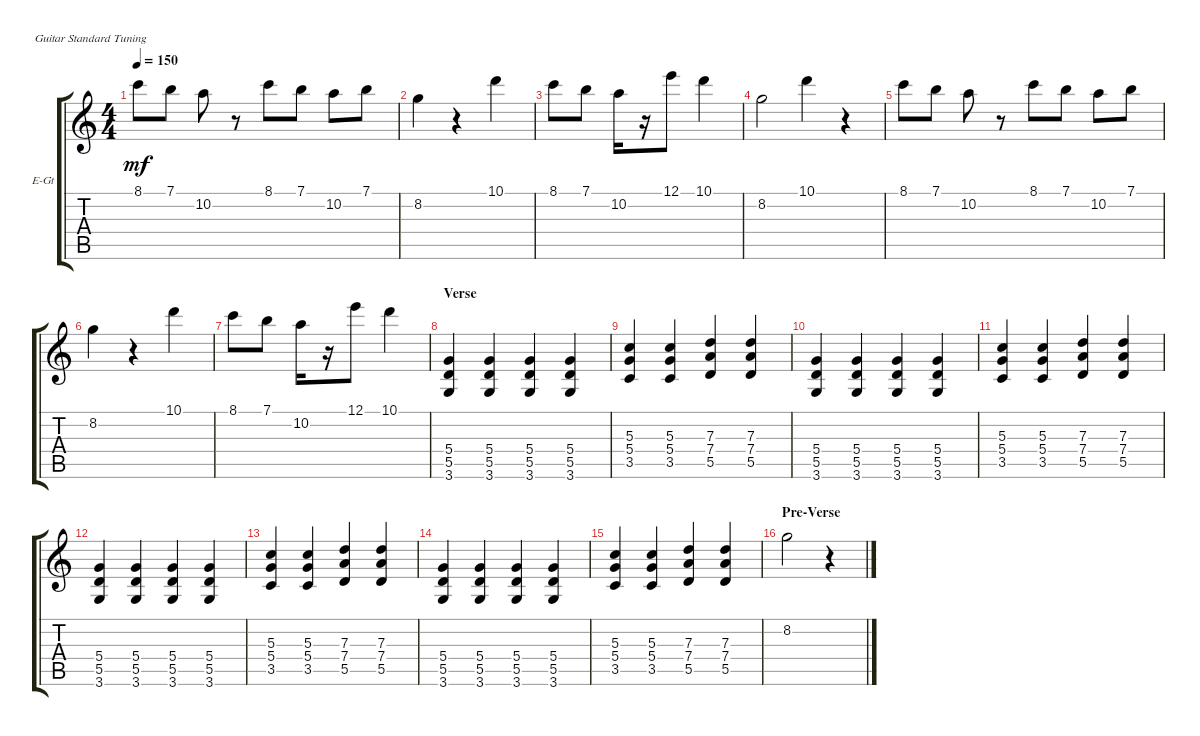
\defaultSystemsLayout 4
\bracketExtendMode groupsimilarinstruments
\firstSystemTrackNameOrientation horizontal
\otherSystemsTrackNameOrientation horizontal
\track ("Melody" "E-Gt") {instrument distortionguitar}
\staff {score tabs}
\tuning (E4 B3 G3 D3 A2 E2)
\ts (4 4)
\tempo 150
\clef g2
\scale
0.333333
\ks c
8.1.8{dy mf} 7.1.8 10.2.8 r.8 8.1.8 7.1.8 10.2.8 7.1.8 |
\scale
0.333333 8.2.4 r.4 10.1.4 |
\scale
0.333333 8.1.8 7.1.8 10.2.16 r.16 12.1.8 10.1.4 |
\scale
0.333333 8.2.2 10.1.4 r.4 |
\scale
0.333333 8.1.8 7.1.8 10.2.8 r.8 8.1.8 7.1.8 10.2.8 7.1.8 |
\scale
0.333333 8.2.4 r.4 10.1.4 |
\scale
0.333333 8.1.8 7.1.8 10.2.16 r.16 12.1.8 10.1.4 |
\section ("" "Verse")
\scale
0.333333 (3.6 5.5 5.4).4 (3.6 5.5 5.4).4 (3.6 5.5 5.4).4 (3.6 5.5 5.4).4 |
\scale
0.333333 (5.3 5.4 3.5).4 (5.3 5.4 3.5).4 (7.3 7.4 5.5).4 (7.3 7.4 5.5).4 |
\scale
0.333333 (3.6 5.5 5.4).4 (3.6 5.5 5.4).4 (3.6 5.5 5.4).4 (3.6 5.5 5.4).4 |
\scale
0.333333 (5.3 5.4 3.5).4 (5.3 5.4 3.5).4 (7.3 7.4 5.5).4 (7.3 7.4 5.5).4 |
\scale
0.333333 (3.6 5.5 5.4).4 (3.6 5.5 5.4).4 (3.6 5.5 5.4).4 (3.6 5.5 5.4).4 |
\scale
0.333333 (5.3 5.4 3.5).4 (5.3 5.4 3.5).4 (7.3 7.4 5.5).4 (7.3 7.4 5.5).4 |
\scale
0.333333 (3.6 5.5 5.4).4 (3.6 5.5 5.4).4 (3.6 5.5 5.4).4 (3.6 5.5 5.4).4 |
\scale
0.333333 (5.3 5.4 3.5).4 (5.3 5.4 3.5).4 (7.3 7.4 5.5).4 (7.3 7.4 5.5).4 |
\section ("" "Pre-Verse")
\scale
0.333333 8.2.2 r.4
